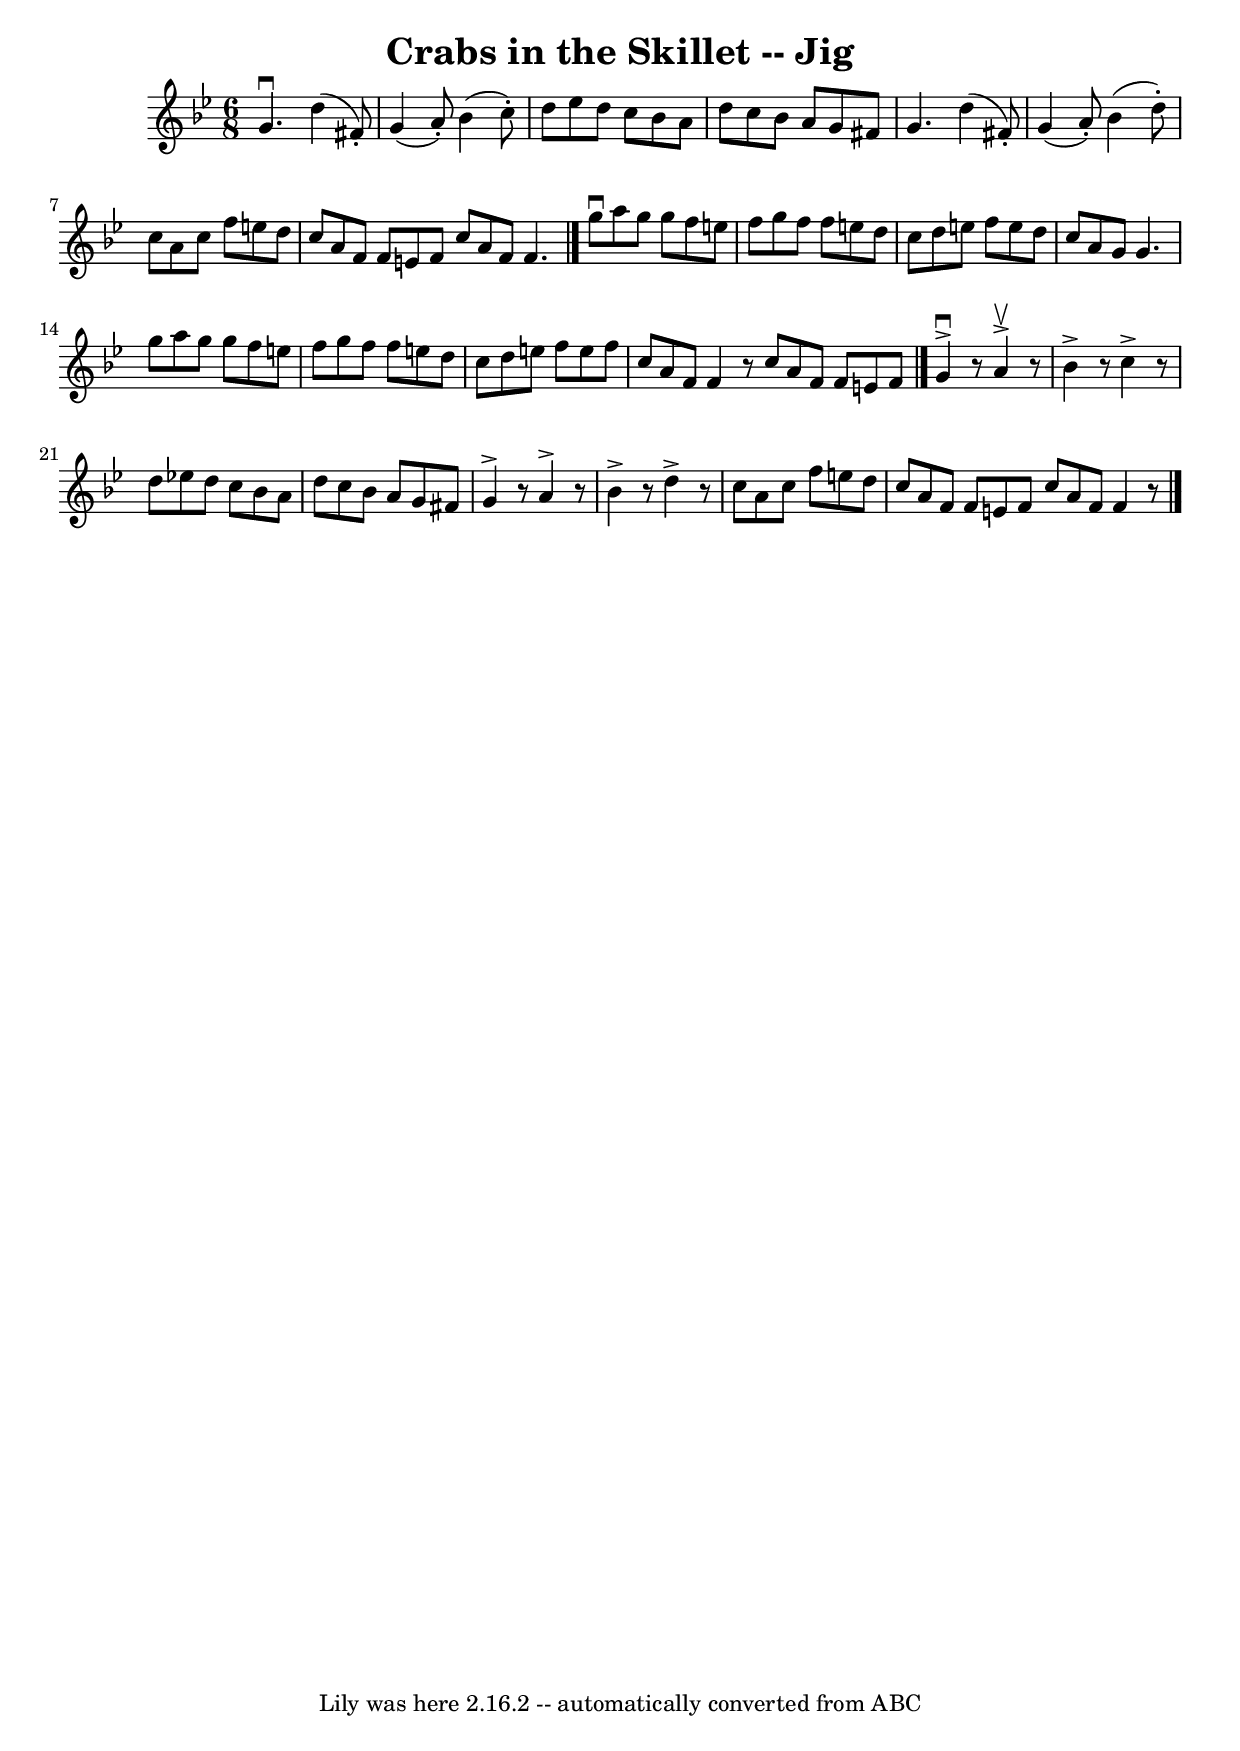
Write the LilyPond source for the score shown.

\version "2.16.2"
\include "Mammoth.ily"
\header {
  %% book = "Ryan's Mammoth Collection"
  crossRefNumber = "1"
  footnotes = ""
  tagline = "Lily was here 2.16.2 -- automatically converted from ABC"
  title = "Crabs in the Skillet -- Jig"

}
voicedefault =  {


  \time 6/8 
  \key c \dorian
 g'4.^\downbow d''4 (fis'8 -.) |
  g'4 
  (a'8 -.) bes'4 (c''8 -.) |
  d''8 ees''8 d''8 c''8  
  bes'8 a'8  |
  d''8 c''8 bes'8 a'8 g'8 fis'8  
  |
  g'4. d''4 (fis'8 -.) |
  g'4 (a'8 -.) bes'4 
  (d''8 -.) |
  c''8 a'8 c''8 f''8 e''8 d''8  |
  
  c''8 a'8 f'8 f'8 e'8 f'8  \bar ":|" c''8 a'8 f'8    
  f'4.    \bar "|." g''8^\downbow a''8 g''8 g''8 f''8 e''8  
  |
  f''8 g''8 f''8 f''8 e''8 d''8  |
  c''8    
  d''8 e''8 f''8 e''8 d''8  |
  c''8 a'8 g'8 g'4.    
  |
  g''8 a''8 g''8 g''8 f''8 e''8  |
  f''8    
  g''8 f''8 f''8 e''8 d''8  |
  c''8 d''8 e''8 f''8   
  e''8 f''8  |
  c''8 a'8 f'8 f'4    r8 \bar ":|" c''8    
  a'8 f'8 f'8 e'8 f'8  \bar "|." g'4^\downbow^\accent   r8 a'4 
  ^\upbow^\accent   r8   |
  bes'4^\accent   r8 c''4^\accent   r8 
  |
  d''8 ees''!8 d''8 c''8 bes'8 a'8  |
  d''8    
  c''8 bes'8 a'8 g'8 fis'8  |
  g'4^\accent   r8 a'4 
  ^\accent   r8 |
  bes'4^\accent   r8 d''4^\accent   r8 |
  
  c''8 a'8 c''8 f''8 e''8 d''8  |
  c''8 a'8 f'8    
  f'8 e'8 f'8  \bar ":|" c''8 a'8 f'8 f'4    r8   \bar "|."   

}

\score{
  <<

    \context Staff="default"
    {
      \voicedefault 
      
    }

  >>
  \layout {
    
  }
  \midi {
  }

}
